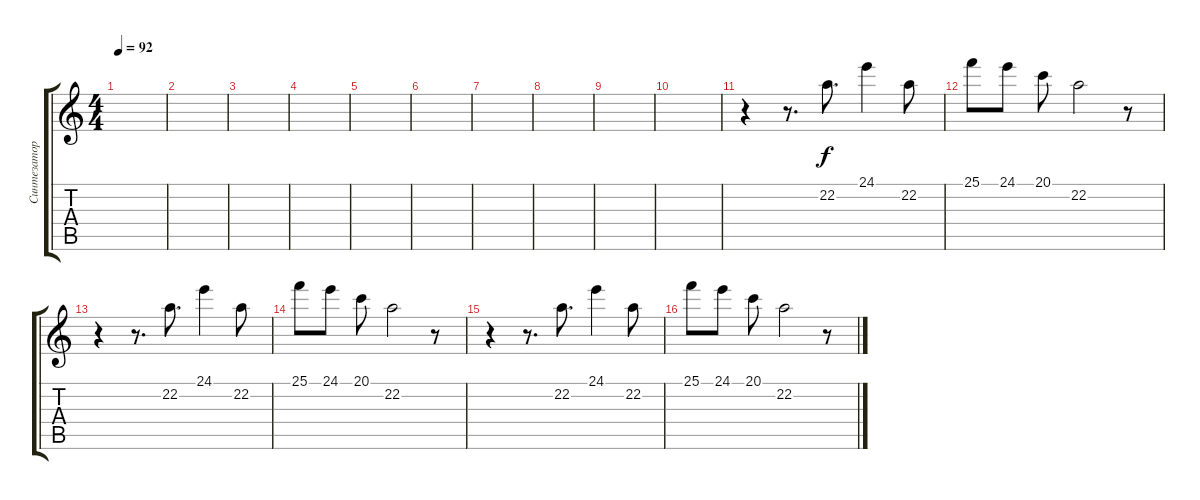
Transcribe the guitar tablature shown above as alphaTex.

\track ("Синтезатор" "Синтезатор") {instrument electricgrandpiano}
\staff {score tabs}
\tuning (E4 B3 G3 D3 A2 E2) {hide}
\ts (4 4)
\tempo 92
\clef g2
\ks c
|
|
|
|
|
|
|
|
|
|
r.4 r.8{d} 22.2.8{d} 24.1.4 22.2.8 |
25.1.8 24.1.8 20.1.8 22.2.2 r.8 |
r.4 r.8{d} 22.2.8{d} 24.1.4 22.2.8 |
25.1.8 24.1.8 20.1.8 22.2.2 r.8 |
r.4 r.8{d} 22.2.8{d} 24.1.4 22.2.8 |
25.1.8 24.1.8 20.1.8 22.2.2 r.8
